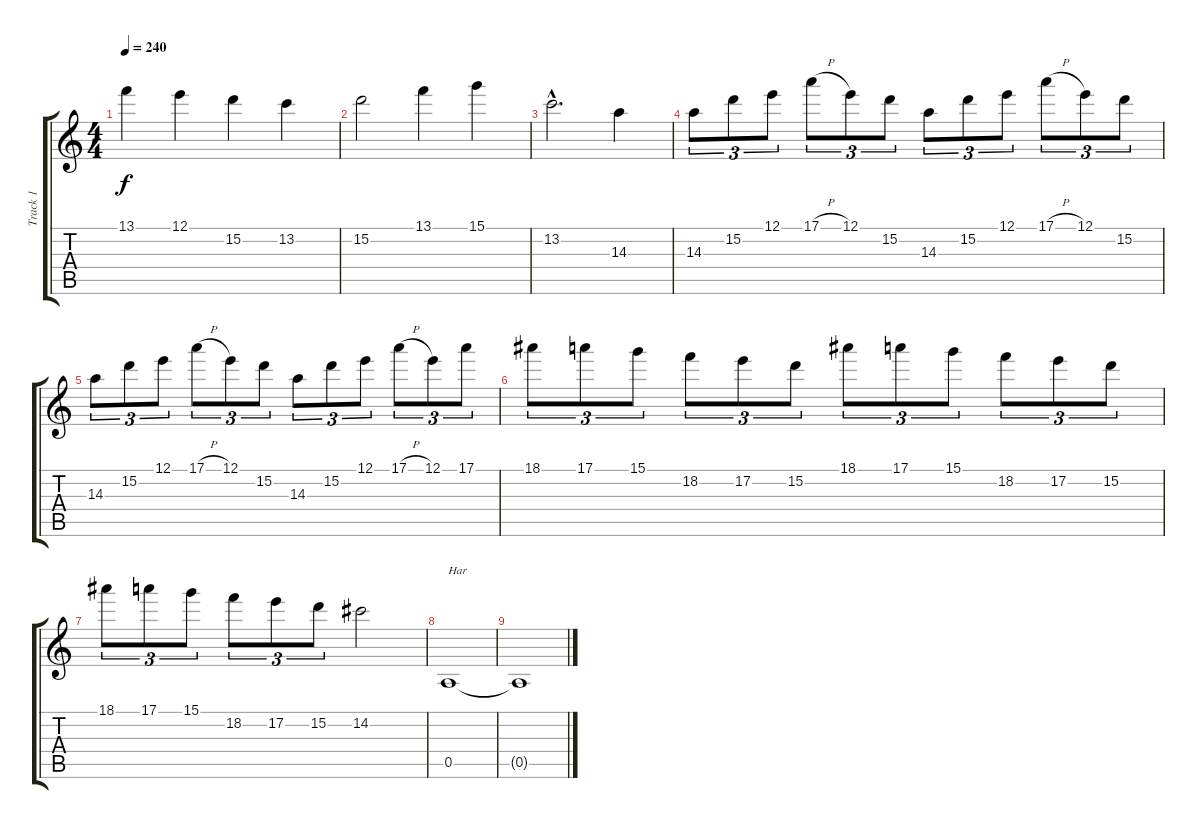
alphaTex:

\track ("Track 1" "Track 1") {instrument distortionguitar}
\staff {score tabs}
\tuning (E4 B3 G3 D3 A2 E2) {hide}
\ts (4 4)
\tempo 240
\clef g2
\ks c
13.1.4{dy f} 12.1.4 15.2.4 13.2.4 |
15.2.2 13.1.4 15.1.4 |
13.2{hac}.2{d} 14.3.4 |
14.3.8{tu (3 2)} 15.2.8{tu (3 2)} 12.1.8{tu (3 2)} 17.1{h}.8{tu (3 2)} 12.1.8{tu (3 2)} 15.2.8{tu (3 2)} 14.3.8{tu (3 2)} 15.2.8{tu (3 2)} 12.1.8{tu (3 2)} 17.1{h}.8{tu (3 2)} 12.1.8{tu (3 2)} 15.2.8{tu (3 2)} |
14.3.8{tu (3 2)} 15.2.8{tu (3 2)} 12.1.8{tu (3 2)} 17.1{h}.8{tu (3 2)} 12.1.8{tu (3 2)} 15.2.8{tu (3 2)} 14.3.8{tu (3 2)} 15.2.8{tu (3 2)} 12.1.8{tu (3 2)} 17.1{h}.8{tu (3 2)} 12.1.8{tu (3 2)} 17.1.8{tu (3 2)} |
18.1.8{tu (3 2)} 17.1.8{tu (3 2)} 15.1.8{tu (3 2)} 18.2.8{tu (3 2)} 17.2.8{tu (3 2)} 15.2.8{tu (3 2)} 18.1.8{tu (3 2)} 17.1.8{tu (3 2)} 15.1.8{tu (3 2)} 18.2.8{tu (3 2)} 17.2.8{tu (3 2)} 15.2.8{tu (3 2)} |
18.1.8{tu (3 2)} 17.1.8{tu (3 2)} 15.1.8{tu (3 2)} 18.2.8{tu (3 2)} 17.2.8{tu (3 2)} 15.2.8{tu (3 2)} 14.2.2 |
0.5.1{txt "Har"} |
0.5{t}.1
